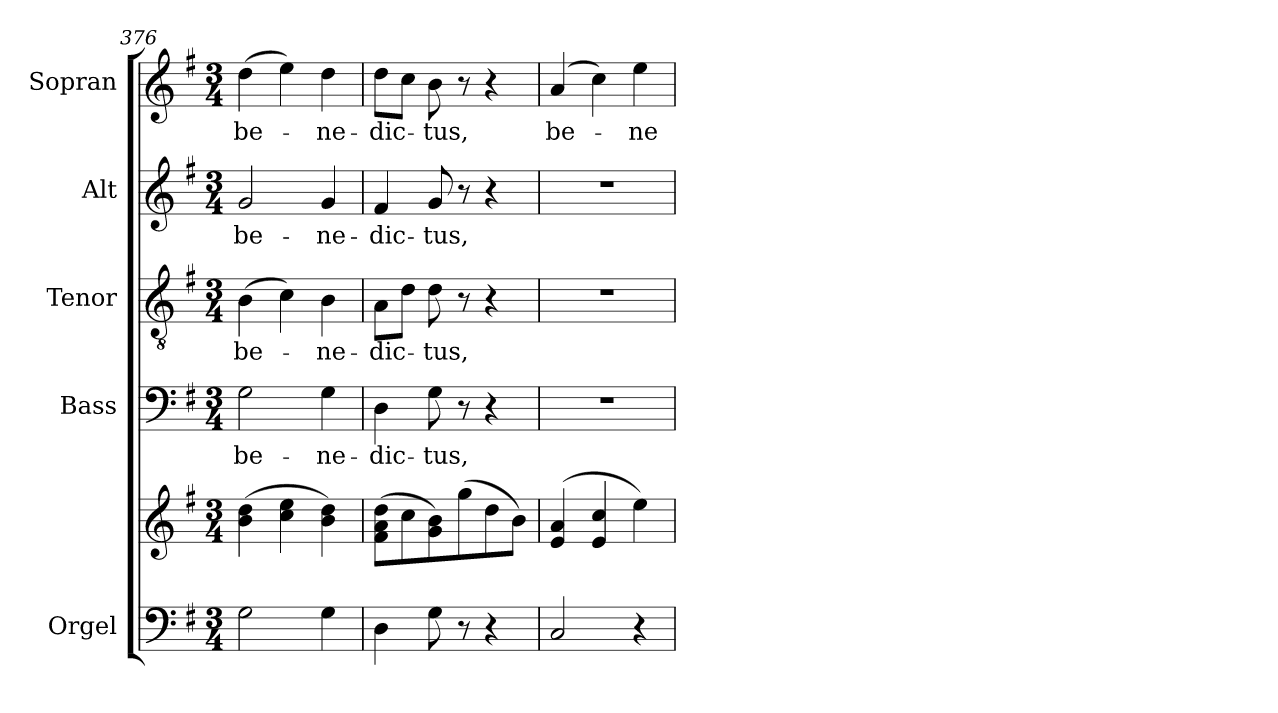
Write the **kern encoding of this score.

**kern	**kern	**kern	**text	**kern	**text	**kern	**text	**kern	**text
*part5	*part5	*part4	*part4	*part3	*part3	*part2	*part2	*part1	*part1
*staff6	*staff5	*staff4	*staff4	*staff3	*staff3	*staff2	*staff2	*staff1	*staff1
*I"Orgel	*	*I"Bass	*	*I"Tenor	*	*I"Alt	*	*I"Sopran	*
*I'Org.	*	*I'B.	*	*I'T.	*	*I'A.	*	*I'S.	*
*clefF4	*clefG2	*clefF4	*	*clefGv2	*	*clefG2	*	*clefG2	*
*k[f#]	*k[f#]	*k[f#]	*	*k[f#]	*	*k[f#]	*	*k[f#]	*
*G:	*G:	*G:	*	*G:	*	*G:	*	*G:	*
*M3/4	*M3/4	*M3/4	*	*M3/4	*	*M3/4	*	*M3/4	*
=376	=376	=376	=376	=376	=376	=376	=376	=376	=376
!	!	!	!LO:LY:b	!	!LO:LY:b	!	!LO:LY:b	!	!LO:LY:b
2G\	(>4b\ 4dd\	2G\	be-	(>4B\	be-	2g/	be-	(>4dd\	be-
.	4cc\ 4ee\	.	.	4c\)	.	.	.	4ee\)	.
!	!	!	!LO:LY:b	!	!LO:LY:b	!	!LO:LY:b	!	!LO:LY:b
4G\	4b\ 4dd\)	4G\	-ne-	4B\	-ne-	4g/	-ne-	4dd\	-ne-
=377	=377	=377	=377	=377	=377	=377	=377	=377	=377
!	!	!	!LO:LY:b	!	!LO:LY:b	!	!LO:LY:b	!	!LO:LY:b
4D\	(>8f#\ 8a\ 8dd\L	4D\	-dic-	8A\L	-dic-	4f#/	-dic-	8dd\L	-dic-
.	8cc\	.	.	8d\J	.	.	.	8cc\J	.
!	!	!	!LO:LY:b	!	!LO:LY:b	!	!LO:LY:b	!	!LO:LY:b
8G\	8g\ 8b\)	8G\	-tus,	8d\	-tus,	8g/	-tus,	8b\	-tus,
8r	(>8gg\	8r	.	8r	.	8r	.	8r	.
4r	8dd\	4r	.	4r	.	4r	.	4r	.
.	8b\J)	.	.	.	.	.	.	.	.
=378	=378	=378	=378	=378	=378	=378	=378	=378	=378
!	!	!	!	!	!	!	!	!	!LO:LY:b
2C/	(4e/ 4a/	2.r	.	2.r	.	2.r	.	(4a/	be-
.	4e/ 4cc/	.	.	.	.	.	.	4cc\)	.
!	!	!	!	!	!	!	!	!	!LO:LY:b
4r	4ee\)	.	.	.	.	.	.	4ee\	-ne-
=	=	=	=	=	=	=	=	=	=
*-	*-	*-	*-	*-	*-	*-	*-	*-	*-
